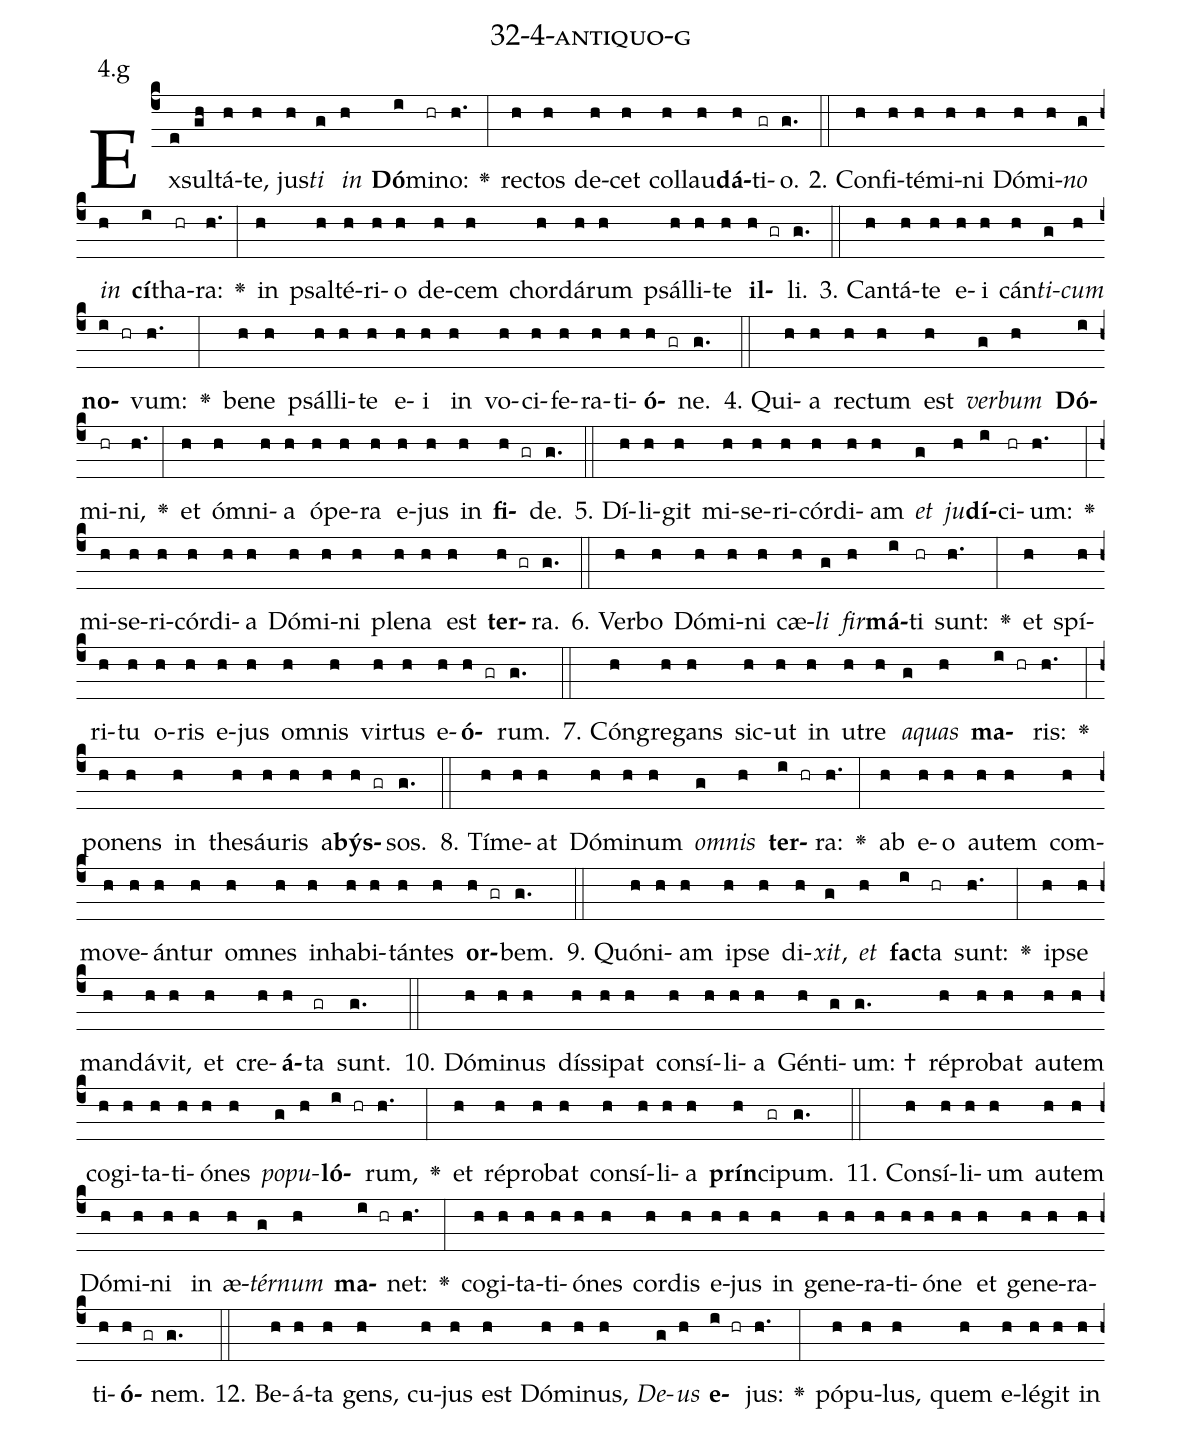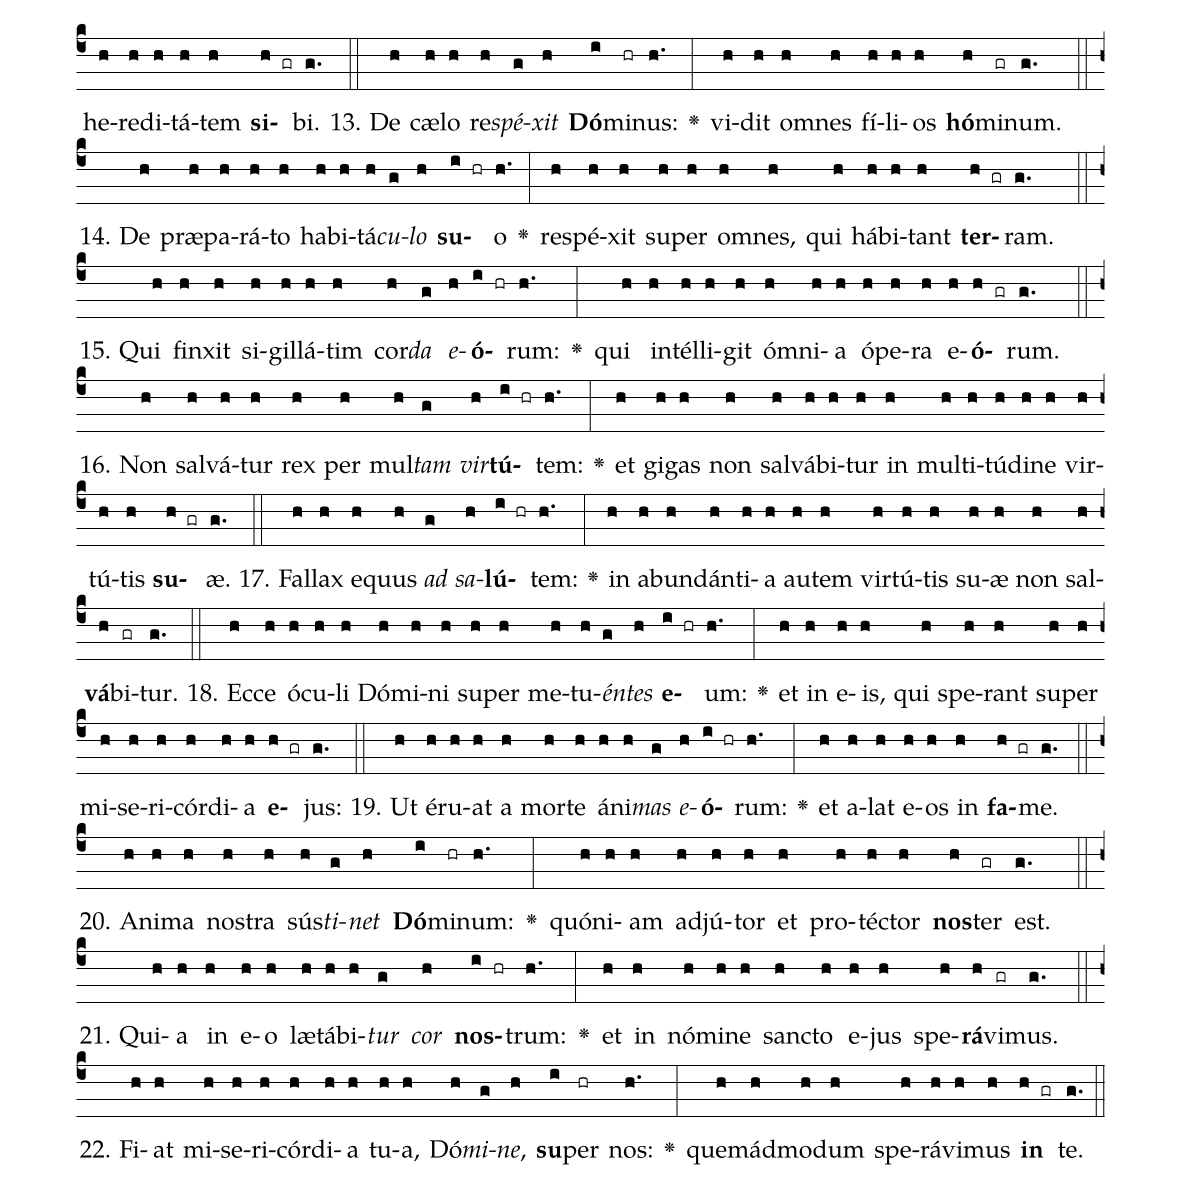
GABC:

name: 32-4-antiquo-g;
annotation: 4.g;
%%
(c4)Ex(e)sul(gh)tá(h)te,(h) jus(h)<i>ti</i>(g) <i>in</i>(h) <b>Dó</b>(i)mi(hr)no:(h.) <v>\greheightstar</v>(:) rec(h)tos(h) de(h)cet(h) col(h)lau(h)<b>dá</b>(h)ti(gr)o.(g.) (::)
2. Con(h)fi(h)té(h)mi(h)ni(h) Dó(h)mi(h)<i>no</i>(g) <i>in</i>(h) <b>cí</b>(i)tha(hr)ra:(h.) <v>\greheightstar</v>(:) in(h) psal(h)té(h)ri(h)o(h) de(h)cem(h) chor(h)dá(h)rum(h) psál(h)li(h)te(h) <b>il</b>(h gr)li.(g.) (::)
3. Can(h)tá(h)te(h) e(h)i(h) cán(h)<i>ti</i>(g)<i>cum</i>(h) <b>no</b>(i hr)vum:(h.) <v>\greheightstar</v>(:) be(h)ne(h) psál(h)li(h)te(h) e(h)i(h) in(h) vo(h)ci(h)fe(h)ra(h)ti(h)<b>ó</b>(h gr)ne.(g.) (::)
4. Qui(h)a(h) rec(h)tum(h) est(h) <i>ver</i>(g)<i>bum</i>(h) <b>Dó</b>(i)mi(hr)ni,(h.) <v>\greheightstar</v>(:) et(h) óm(h)ni(h)a(h) ó(h)pe(h)ra(h) e(h)jus(h) in(h) <b>fi</b>(h gr)de.(g.) (::)
5. Dí(h)li(h)git(h) mi(h)se(h)ri(h)cór(h)di(h)am(h) <i>et</i>(g) <i>ju</i>(h)<b>dí</b>(i)ci(hr)um:(h.) <v>\greheightstar</v>(:) mi(h)se(h)ri(h)cór(h)di(h)a(h) Dó(h)mi(h)ni(h) ple(h)na(h) est(h) <b>ter</b>(h gr)ra.(g.) (::)
6. Ver(h)bo(h) Dó(h)mi(h)ni(h) cæ(h)<i>li</i>(g) <i>fir</i>(h)<b>má</b>(i)ti(hr) sunt:(h.) <v>\greheightstar</v>(:) et(h) spí(h)ri(h)tu(h) o(h)ris(h) e(h)jus(h) om(h)nis(h) vir(h)tus(h) e(h)<b>ó</b>(h gr)rum.(g.) (::)
7. Cón(h)gre(h)gans(h) sic(h)ut(h) in(h) u(h)tre(h) <i>a</i>(g)<i>quas</i>(h) <b>ma</b>(i hr)ris:(h.) <v>\greheightstar</v>(:) po(h)nens(h) in(h) the(h)sáu(h)ris(h) a(h)<b>býs</b>(h gr)sos.(g.) (::)
8. Tí(h)me(h)at(h) Dó(h)mi(h)num(h) <i>om</i>(g)<i>nis</i>(h) <b>ter</b>(i hr)ra:(h.) <v>\greheightstar</v>(:) ab(h) e(h)o(h) au(h)tem(h) com(h)mo(h)ve(h)án(h)tur(h) om(h)nes(h) in(h)ha(h)bi(h)tán(h)tes(h) <b>or</b>(h gr)bem.(g.) (::)
9. Quón(h)i(h)am(h) ip(h)se(h) di(h)<i>xit</i>,(g) <i>et</i>(h) <b>fac</b>(i)ta(hr) sunt:(h.) <v>\greheightstar</v>(:) ip(h)se(h) man(h)dá(h)vit,(h) et(h) cre(h)<b>á</b>(h)ta(gr) sunt.(g.) (::)
10. Dó(h)mi(h)nus(h) dís(h)si(h)pat(h) con(h)sí(h)li(h)a(h) Gén(h)ti(g)um: †(g.) ré(h)pro(h)bat(h) au(h)tem(h) co(h)gi(h)ta(h)ti(h)ó(h)nes(h) <i>po</i>(g)<i>pu</i>(h)<b>ló</b>(i hr)rum,(h.) <v>\greheightstar</v>(:) et(h) ré(h)pro(h)bat(h) con(h)sí(h)li(h)a(h) <b>prín</b>(h)ci(gr)pum.(g.) (::)
11. Con(h)sí(h)li(h)um(h) au(h)tem(h) Dó(h)mi(h)ni(h) in(h) æ(h)<i>tér</i>(g)<i>num</i>(h) <b>ma</b>(i hr)net:(h.) <v>\greheightstar</v>(:) co(h)gi(h)ta(h)ti(h)ó(h)nes(h) cor(h)dis(h) e(h)jus(h) in(h) ge(h)ne(h)ra(h)ti(h)ó(h)ne(h) et(h) ge(h)ne(h)ra(h)ti(h)<b>ó</b>(h gr)nem.(g.) (::)
12. Be(h)á(h)ta(h) gens,(h) cu(h)jus(h) est(h) Dó(h)mi(h)nus,(h) <i>De</i>(g)<i>us</i>(h) <b>e</b>(i hr)jus:(h.) <v>\greheightstar</v>(:) pó(h)pu(h)lus,(h) quem(h) e(h)lé(h)git(h) in(h) he(h)re(h)di(h)tá(h)tem(h) <b>si</b>(h gr)bi.(g.) (::)
13. De(h) cæ(h)lo(h) re(h)<i>spé</i>(g)<i>xit</i>(h) <b>Dó</b>(i)mi(hr)nus:(h.) <v>\greheightstar</v>(:) vi(h)dit(h) om(h)nes(h) fí(h)li(h)os(h) <b>hó</b>(h)mi(gr)num.(g.) (::)
14. De(h) præ(h)pa(h)rá(h)to(h) ha(h)bi(h)tá(h)<i>cu</i>(g)<i>lo</i>(h) <b>su</b>(i hr)o(h.) <v>\greheightstar</v>(:) re(h)spé(h)xit(h) su(h)per(h) om(h)nes,(h) qui(h) há(h)bi(h)tant(h) <b>ter</b>(h gr)ram.(g.) (::)
15. Qui(h) fin(h)xit(h) si(h)gil(h)lá(h)tim(h) cor(h)<i>da</i>(g) <i>e</i>(h)<b>ó</b>(i hr)rum:(h.) <v>\greheightstar</v>(:) qui(h) in(h)tél(h)li(h)git(h) óm(h)ni(h)a(h) ó(h)pe(h)ra(h) e(h)<b>ó</b>(h gr)rum.(g.) (::)
16. Non(h) sal(h)vá(h)tur(h) rex(h) per(h) mul(h)<i>tam</i>(g) <i>vir</i>(h)<b>tú</b>(i hr)tem:(h.) <v>\greheightstar</v>(:) et(h) gi(h)gas(h) non(h) sal(h)vá(h)bi(h)tur(h) in(h) mul(h)ti(h)tú(h)di(h)ne(h) vir(h)tú(h)tis(h) <b>su</b>(h gr)æ.(g.) (::)
17. Fal(h)lax(h) e(h)quus(h) <i>ad</i>(g) <i>sa</i>(h)<b>lú</b>(i hr)tem:(h.) <v>\greheightstar</v>(:) in(h) ab(h)un(h)dán(h)ti(h)a(h) au(h)tem(h) vir(h)tú(h)tis(h) su(h)æ(h) non(h) sal(h)<b>vá</b>(h)bi(gr)tur.(g.) (::)
18. Ec(h)ce(h) ó(h)cu(h)li(h) Dó(h)mi(h)ni(h) su(h)per(h) me(h)tu(h)<i>én</i>(g)<i>tes</i>(h) <b>e</b>(i hr)um:(h.) <v>\greheightstar</v>(:) et(h) in(h) e(h)is,(h) qui(h) spe(h)rant(h) su(h)per(h) mi(h)se(h)ri(h)cór(h)di(h)a(h) <b>e</b>(h gr)jus:(g.) (::)
19. Ut(h) é(h)ru(h)at(h) a(h) mor(h)te(h) á(h)ni(h)<i>mas</i>(g) <i>e</i>(h)<b>ó</b>(i hr)rum:(h.) <v>\greheightstar</v>(:) et(h) a(h)lat(h) e(h)os(h) in(h) <b>fa</b>(h gr)me.(g.) (::)
20. A(h)ni(h)ma(h) nos(h)tra(h) sús(h)<i>ti</i>(g)<i>net</i>(h) <b>Dó</b>(i)mi(hr)num:(h.) <v>\greheightstar</v>(:) quón(h)i(h)am(h) ad(h)jú(h)tor(h) et(h) pro(h)téc(h)tor(h) <b>nos</b>(h)ter(gr) est.(g.) (::)
21. Qui(h)a(h) in(h) e(h)o(h) læ(h)tá(h)bi(h)<i>tur</i>(g) <i>cor</i>(h) <b>nos</b>(i hr)trum:(h.) <v>\greheightstar</v>(:) et(h) in(h) nó(h)mi(h)ne(h) sanc(h)to(h) e(h)jus(h) spe(h)<b>rá</b>(h)vi(gr)mus.(g.) (::)
22. Fi(h)at(h) mi(h)se(h)ri(h)cór(h)di(h)a(h) tu(h)a,(h) Dó(h)<i>mi</i>(g)<i>ne</i>,(h) <b>su</b>(i)per(hr) nos:(h.) <v>\greheightstar</v>(:) quem(h)ád(h)mo(h)dum(h) spe(h)rá(h)vi(h)mus(h) <b>in</b>(h gr) te.(g.) (::)
